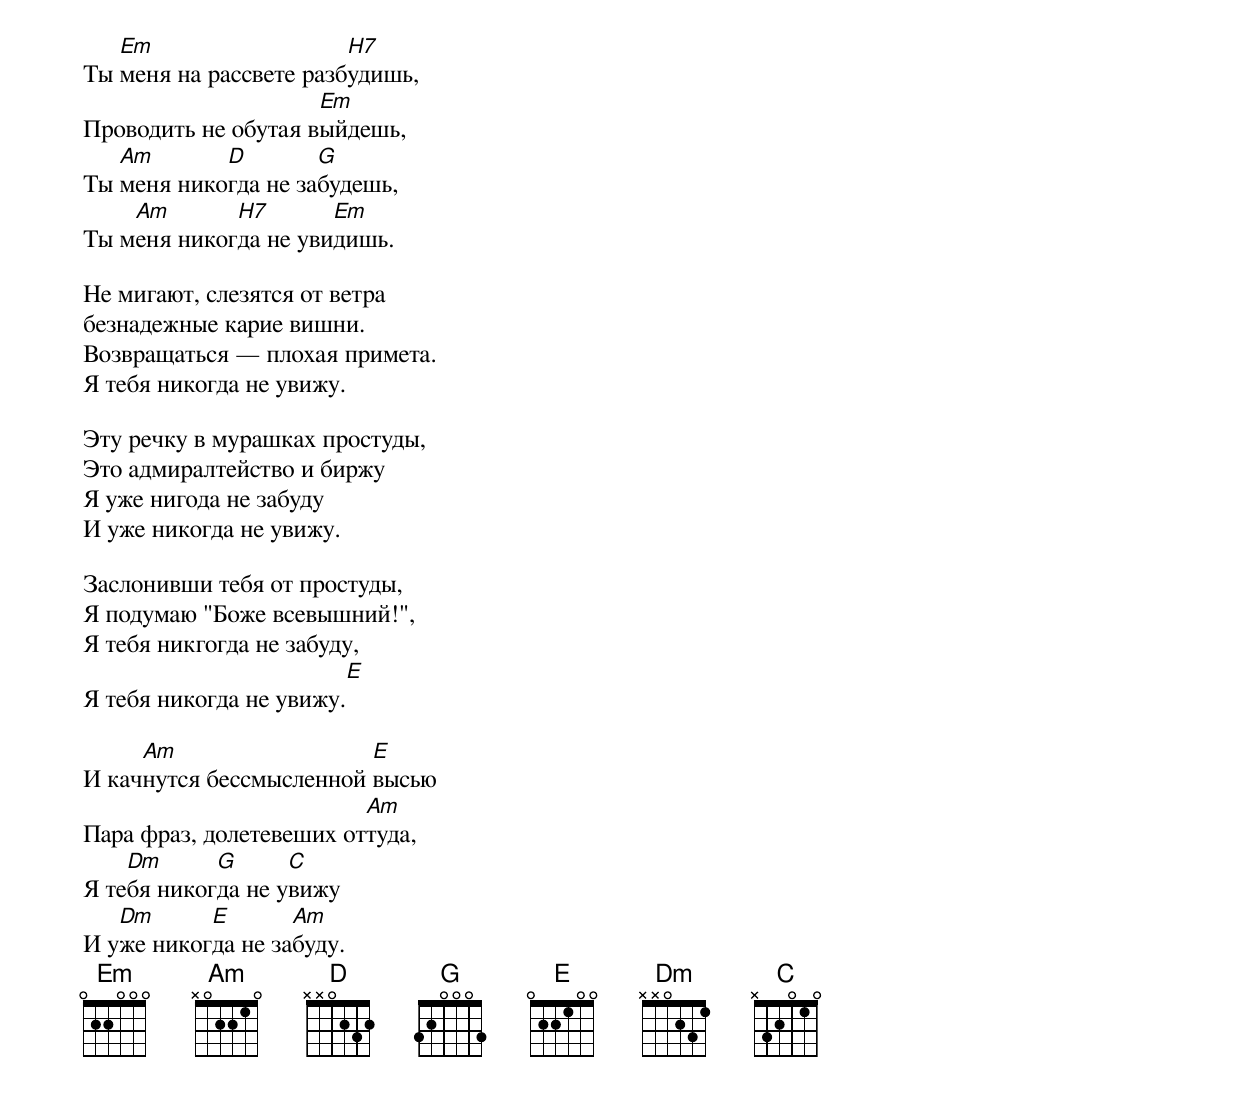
   Em                   H7
Ты меня на рассвете разбудишь,
                     Em
Проводить не обутая выйдешь,
   Am       D        G
Ты меня никогда не забудешь,
    Am       H7       Em
Ты меня никогда не увидишь.

Не мигают, слезятся от ветра
безнадежные карие вишни.
Возвращаться — плохая примета.
Я тебя никогда не увижу.

Эту речку в мурашках простуды,
Это адмиралтейство и биржу
Я уже нигода не забуду
И уже никогда не увижу.

Заслонивши тебя от простуды,
Я подумаю "Боже всевышний!",
Я тебя никгогда не забуду,
                        E
Я тебя никогда не увижу.

     Am                  E
И качнутся бессмысленной высью
                         Am
Пара фраз, долетевеших оттуда,
    Dm      G      C
Я тебя никогда не увижу
   Dm      E       Am
И уже никогда не забуду.
